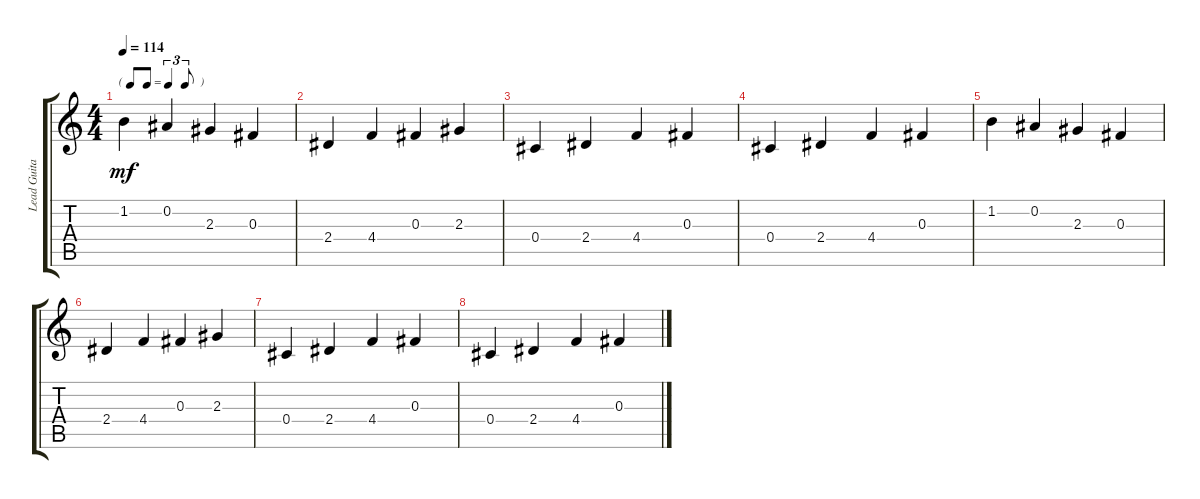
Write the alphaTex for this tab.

\track ("Lead Guitar 2" "Lead Guita") {instrument acousticguitarsteel}
\staff {score tabs}
\tuning (Eb4 Bb3 Gb3 Db3 Ab2 Eb2) {hide}
\ts (4 4)
\tf triplet8th
\tempo 114
\clef g2
\ks c
1.2.4{dy mf} 0.2.4 2.3.4 0.3.4 |
2.4.4 4.4.4 0.3.4 2.3.4 |
0.4.4 2.4.4 4.4.4 0.3.4 |
0.4.4 2.4.4 4.4.4 0.3.4 |
1.2.4 0.2.4 2.3.4 0.3.4 |
2.4.4 4.4.4 0.3.4 2.3.4 |
0.4.4 2.4.4 4.4.4 0.3.4 |
0.4.4 2.4.4 4.4.4 0.3.4
